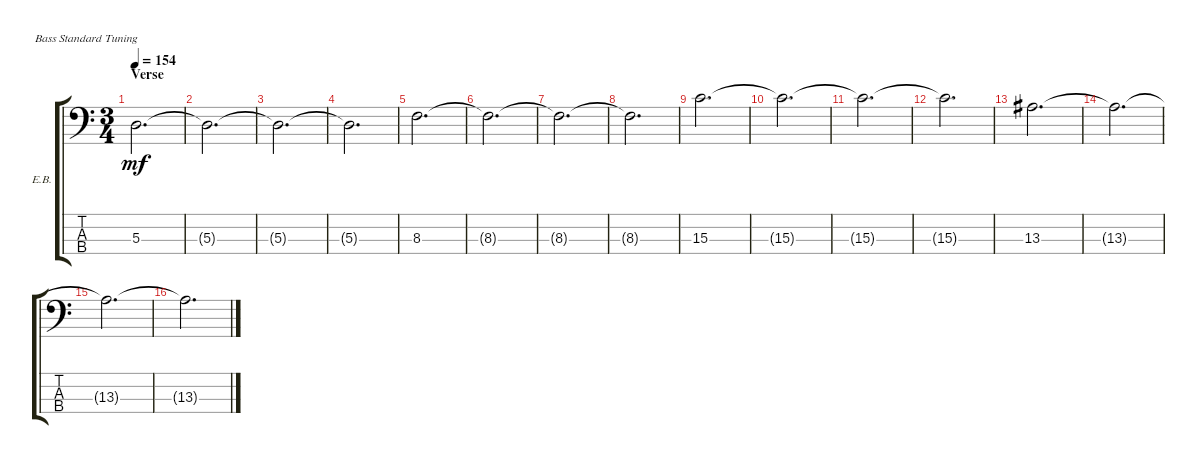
\defaultSystemsLayout 4
\bracketExtendMode groupsimilarinstruments
\firstSystemTrackNameOrientation horizontal
\otherSystemsTrackNameOrientation horizontal
\track ("Electric Bass" "E.B.") {multiBarRest instrument electricbassfinger}
\staff {score tabs}
\tuning (G2 D2 A1 E1)
\ts (3 4)
\section ("" "Verse")
\tempo 154
\clef f4
\ks c
5.3.2{d lyrics (0 "") lyrics (1 "") lyrics (2 "") lyrics (3 "") lyrics (4 "") dy mf} |
5.3{t}.2{d lyrics (0 "") lyrics (1 "") lyrics (2 "") lyrics (3 "") lyrics (4 "")} |
5.3{t}.2{d lyrics (0 "") lyrics (1 "") lyrics (2 "") lyrics (3 "") lyrics (4 "")} |
5.3{t}.2{d lyrics (0 "") lyrics (1 "") lyrics (2 "") lyrics (3 "") lyrics (4 "")} |
8.3.2{d lyrics (0 "") lyrics (1 "") lyrics (2 "") lyrics (3 "") lyrics (4 "")} |
8.3{t}.2{d lyrics (0 "") lyrics (1 "") lyrics (2 "") lyrics (3 "") lyrics (4 "")} |
8.3{t}.2{d lyrics (0 "") lyrics (1 "") lyrics (2 "") lyrics (3 "") lyrics (4 "")} |
8.3{t}.2{d lyrics (0 "") lyrics (1 "") lyrics (2 "") lyrics (3 "") lyrics (4 "")} |
15.3.2{d lyrics (0 "") lyrics (1 "") lyrics (2 "") lyrics (3 "") lyrics (4 "")} |
15.3{t}.2{d lyrics (0 "") lyrics (1 "") lyrics (2 "") lyrics (3 "") lyrics (4 "")} |
15.3{t}.2{d lyrics (0 "") lyrics (1 "") lyrics (2 "") lyrics (3 "") lyrics (4 "")} |
15.3{t}.2{d lyrics (0 "") lyrics (1 "") lyrics (2 "") lyrics (3 "") lyrics (4 "")} |
13.3.2{d lyrics (0 "") lyrics (1 "") lyrics (2 "") lyrics (3 "") lyrics (4 "")} |
13.3{t}.2{d lyrics (0 "") lyrics (1 "") lyrics (2 "") lyrics (3 "") lyrics (4 "")} |
13.3{t}.2{d lyrics (0 "") lyrics (1 "") lyrics (2 "") lyrics (3 "") lyrics (4 "")} |
13.3{t}.2{d lyrics (0 "") lyrics (1 "") lyrics (2 "") lyrics (3 "") lyrics (4 "")}
